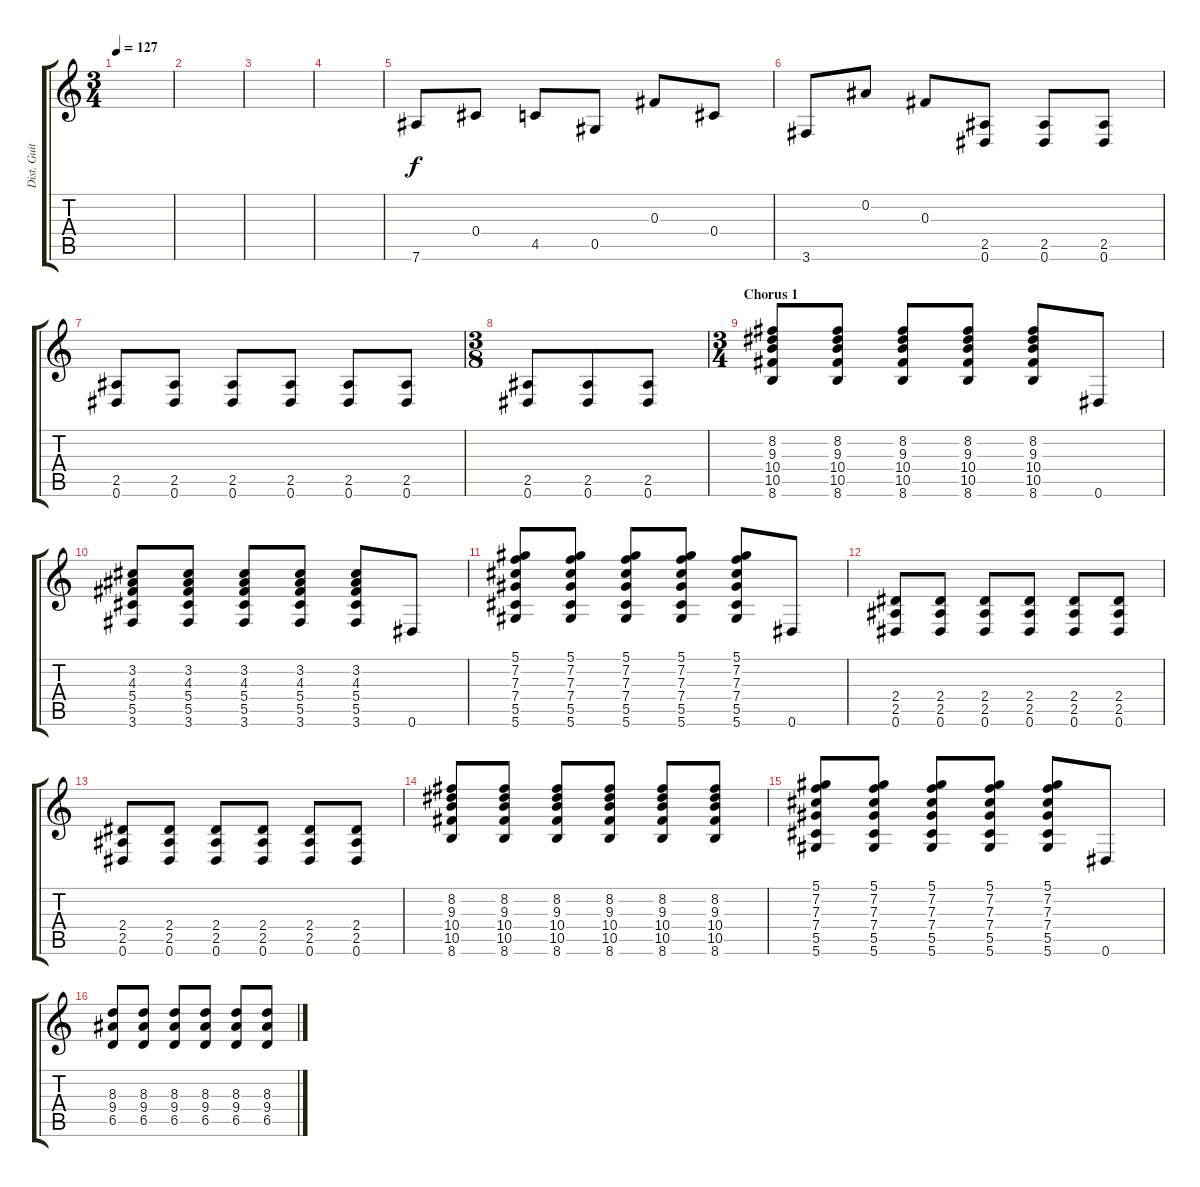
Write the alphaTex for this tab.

\track ("Dist. Guitar - Volume (Jade)" "Dist. Guit") {instrument overdrivenguitar}
\staff {score tabs}
\tuning (Eb4 Bb3 Gb3 Db3 Ab2 Eb2) {hide}
\ts (3 4)
\tempo 127
\clef g2
\ks c
|
|
|
|
7.6.8{instrument electricguitarclean} 0.4.8 4.5.8 0.5.8 0.3.8 0.4.8 |
3.6.8 0.2.8 0.3.8 (2.5 0.6).8{instrument overdrivenguitar} (2.5 0.6).8 (2.5 0.6).8 |
(2.5 0.6).8 (2.5 0.6).8 (2.5 0.6).8 (2.5 0.6).8 (2.5 0.6).8 (2.5 0.6).8 |
\ts (3 8)
(2.5 0.6).8 (2.5 0.6).8 (2.5 0.6).8 |
\ts (3 4)
\section ("" "Chorus 1")
(8.2 9.3 10.4 10.5 8.6).8 (8.2 9.3 10.4 10.5 8.6).8 (8.2 9.3 10.4 10.5 8.6).8 (8.2 9.3 10.4 10.5 8.6).8 (8.2 9.3 10.4 10.5 8.6).8 0.6.8 |
(3.2 4.3 5.4 5.5 3.6).8 (3.2 4.3 5.4 5.5 3.6).8 (3.2 4.3 5.4 5.5 3.6).8 (3.2 4.3 5.4 5.5 3.6).8 (3.2 4.3 5.4 5.5 3.6).8 0.6.8 |
(5.1 7.2 7.3 7.4 5.5 5.6).8 (5.1 7.2 7.3 7.4 5.5 5.6).8 (5.1 7.2 7.3 7.4 5.5 5.6).8 (5.1 7.2 7.3 7.4 5.5 5.6).8 (5.1 7.2 7.3 7.4 5.5 5.6).8 0.6.8 |
(2.4 2.5 0.6).8 (2.4 2.5 0.6).8 (2.4 2.5 0.6).8 (2.4 2.5 0.6).8 (2.4 2.5 0.6).8 (2.4 2.5 0.6).8 |
(2.4 2.5 0.6).8 (2.4 2.5 0.6).8 (2.4 2.5 0.6).8 (2.4 2.5 0.6).8 (2.4 2.5 0.6).8 (2.4 2.5 0.6).8 |
(8.2 9.3 10.4 10.5 8.6).8 (8.2 9.3 10.4 10.5 8.6).8 (8.2 9.3 10.4 10.5 8.6).8 (8.2 9.3 10.4 10.5 8.6).8 (8.2 9.3 10.4 10.5 8.6).8 (8.2 9.3 10.4 10.5 8.6).8 |
(5.1 7.2 7.3 7.4 5.5 5.6).8 (5.1 7.2 7.3 7.4 5.5 5.6).8 (5.1 7.2 7.3 7.4 5.5 5.6).8 (5.1 7.2 7.3 7.4 5.5 5.6).8 (5.1 7.2 7.3 7.4 5.5 5.6).8 0.6.8 |
(8.3 9.4 6.5).8 (8.3 9.4 6.5).8 (8.3 9.4 6.5).8 (8.3 9.4 6.5).8 (8.3 9.4 6.5).8 (8.3 9.4 6.5).8
